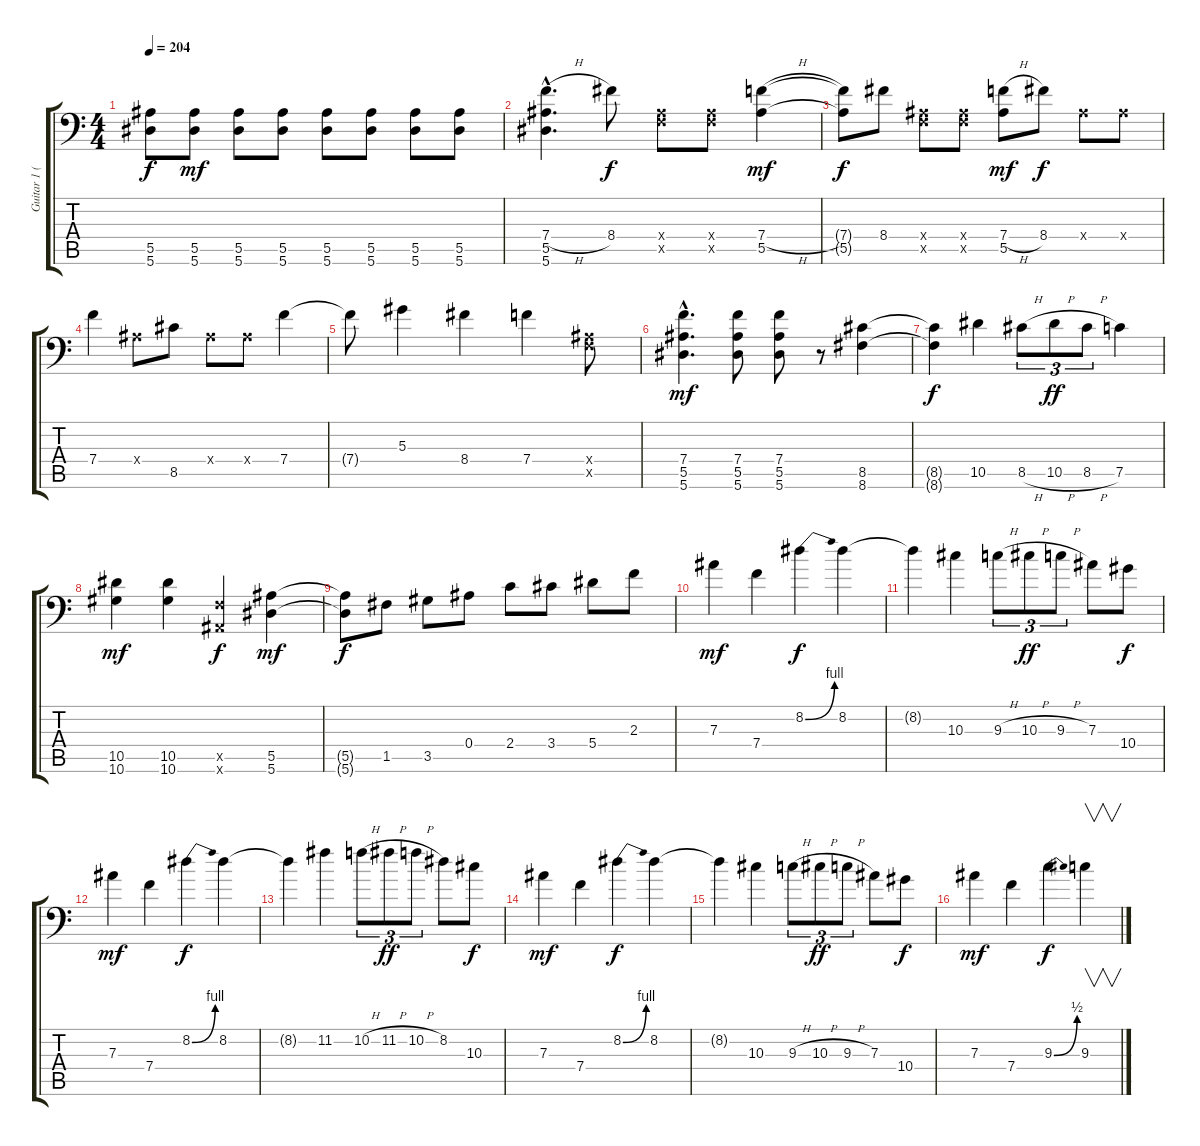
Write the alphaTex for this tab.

\track ("Guitar 1 (Lead)" "Guitar 1 (") {instrument distortionguitar}
\staff {score tabs}
\tuning (C4 G3 Eb3 Bb2 F2 Bb1) {hide}
\ts (4 4)
\tempo 204
\clef f4
\ks c
(5.5{t} 5.6{t}).8{dy f} (5.5 5.6).8{dy mf} (5.5 5.6).8 (5.5 5.6).8 (5.5 5.6).8 (5.5 5.6).8 (5.5 5.6).8 (5.5 5.6).8 |
(7.4{h hac} 5.5{hac} 5.6{hac}).4{d} 8.4.8{dy f} (0.4{x} 0.5{x}).8 (0.4{x} 0.5{x}).8 (7.4{h} 5.5).4{dy mf} |
(7.4{t} 5.5{t}).8{dy f} 8.4.8 (0.4{x} 0.5{x}).8 (0.4{x} 0.5{x}).8 (7.4{h} 5.5).8{dy mf} 8.4.8{dy f} 0.4{x}.8 0.4{x}.8 |
7.4.4 0.4{x}.8 8.5.8 0.4{x}.8 0.4{x}.8 7.4.4 |
7.4{t}.8 5.3.4 8.4.4 7.4.4 (0.4{x} 0.5{x}).8 |
(7.4{hac} 5.5{hac} 5.6{hac}).4{d dy mf} (7.4 5.5 5.6).8 (7.4 5.5 5.6).8 r.8 (8.5 8.6).4 |
(8.5{t} 8.6{t}).4{dy f} 10.5.4 8.5{h}.8{tu (3 2)} 10.5{h}.8{tu (3 2) dy ff} 8.5{h}.8{tu (3 2)} 7.5.4 |
(10.5 10.6).4{dy mf} (10.5 10.6).4 (0.5{x} 0.6{x}).4{dy f} (5.5 5.6).4{dy mf} |
(5.5{t} 5.6{t}).8{dy f} 1.5.8 3.5.8 0.4.8 2.4.8 3.4.8 5.4.8 2.3.8 |
7.3.4{dy mf balance 5} 7.4.4 8.2{be (bend 0 0 60 4)}.4{dy f} 8.2.4 |
8.2{t}.4 10.3.4 9.3{h}.8{tu (3 2)} 10.3{h}.8{tu (3 2) dy ff} 9.3{h}.8{tu (3 2)} 7.3.8 10.4.8{dy f} |
7.3.4{dy mf} 7.4.4 8.2{be (bend 0 0 60 4)}.4{dy f} 8.2.4 |
8.2{t}.4 11.2.4 10.2{h}.8{tu (3 2)} 11.2{h}.8{tu (3 2) dy ff} 10.2{h}.8{tu (3 2)} 8.2.8 10.3.8{dy f} |
7.3.4{dy mf} 7.4.4 8.2{be (bend 0 0 60 4)}.4{dy f} 8.2.4 |
8.2{t}.4 10.3.4 9.3{h}.8{tu (3 2)} 10.3{h}.8{tu (3 2) dy ff} 9.3{h}.8{tu (3 2)} 7.3.8 10.4.8{dy f} |
7.3.4{dy mf} 7.4.4 9.3{be (bend 0 0 60 2)}.4{dy f} 9.3.4{v}
